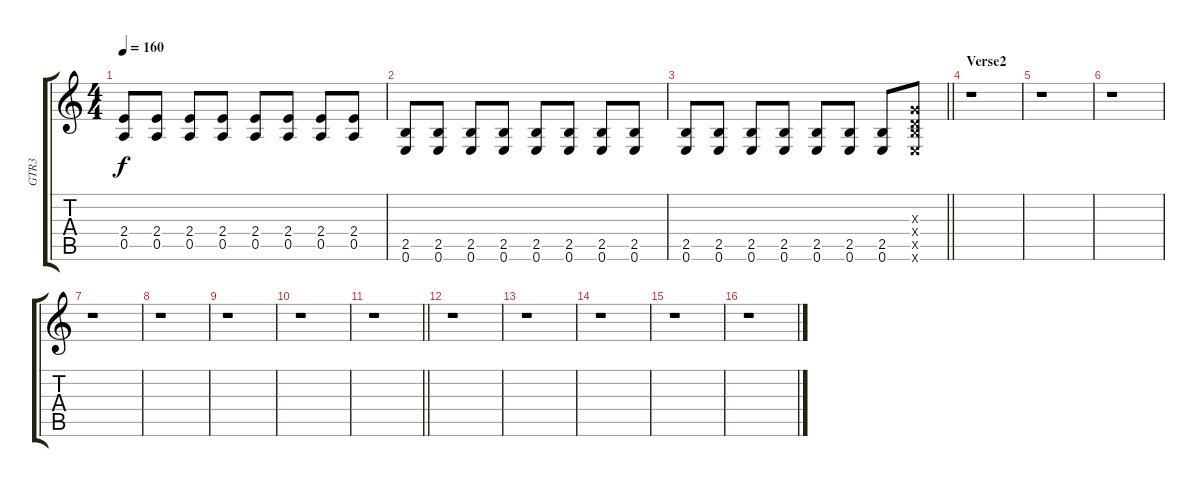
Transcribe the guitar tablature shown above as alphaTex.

\track ("GTR3" "GTR3") {instrument distortionguitar}
\staff {score tabs}
\tuning (E4 B3 G3 D3 A2 E2) {hide}
\ts (4 4)
\tempo 160
\clef g2
\ks c
(2.4 0.5).8{dy f} (2.4 0.5).8 (2.4 0.5).8 (2.4 0.5).8 (2.4 0.5).8 (2.4 0.5).8 (2.4 0.5).8 (2.4 0.5).8 |
(2.5 0.6).8 (2.5 0.6).8 (2.5 0.6).8 (2.5 0.6).8 (2.5 0.6).8 (2.5 0.6).8 (2.5 0.6).8 (2.5 0.6).8 |
\barLineRight lightlight
(2.5 0.6).8 (2.5 0.6).8 (2.5 0.6).8 (2.5 0.6).8 (2.5 0.6).8 (2.5 0.6).8 (2.5 0.6).8 (0.3{x} 0.4{x} 2.5{x} 0.6{x}).8 |
\section ("" "Verse2")
r.1 |
r.1 |
r.1 |
r.1 |
r.1 |
r.1 |
r.1 |
\barLineRight lightlight
r.1 |
r.1 |
r.1 |
r.1 |
r.1 |
r.1
